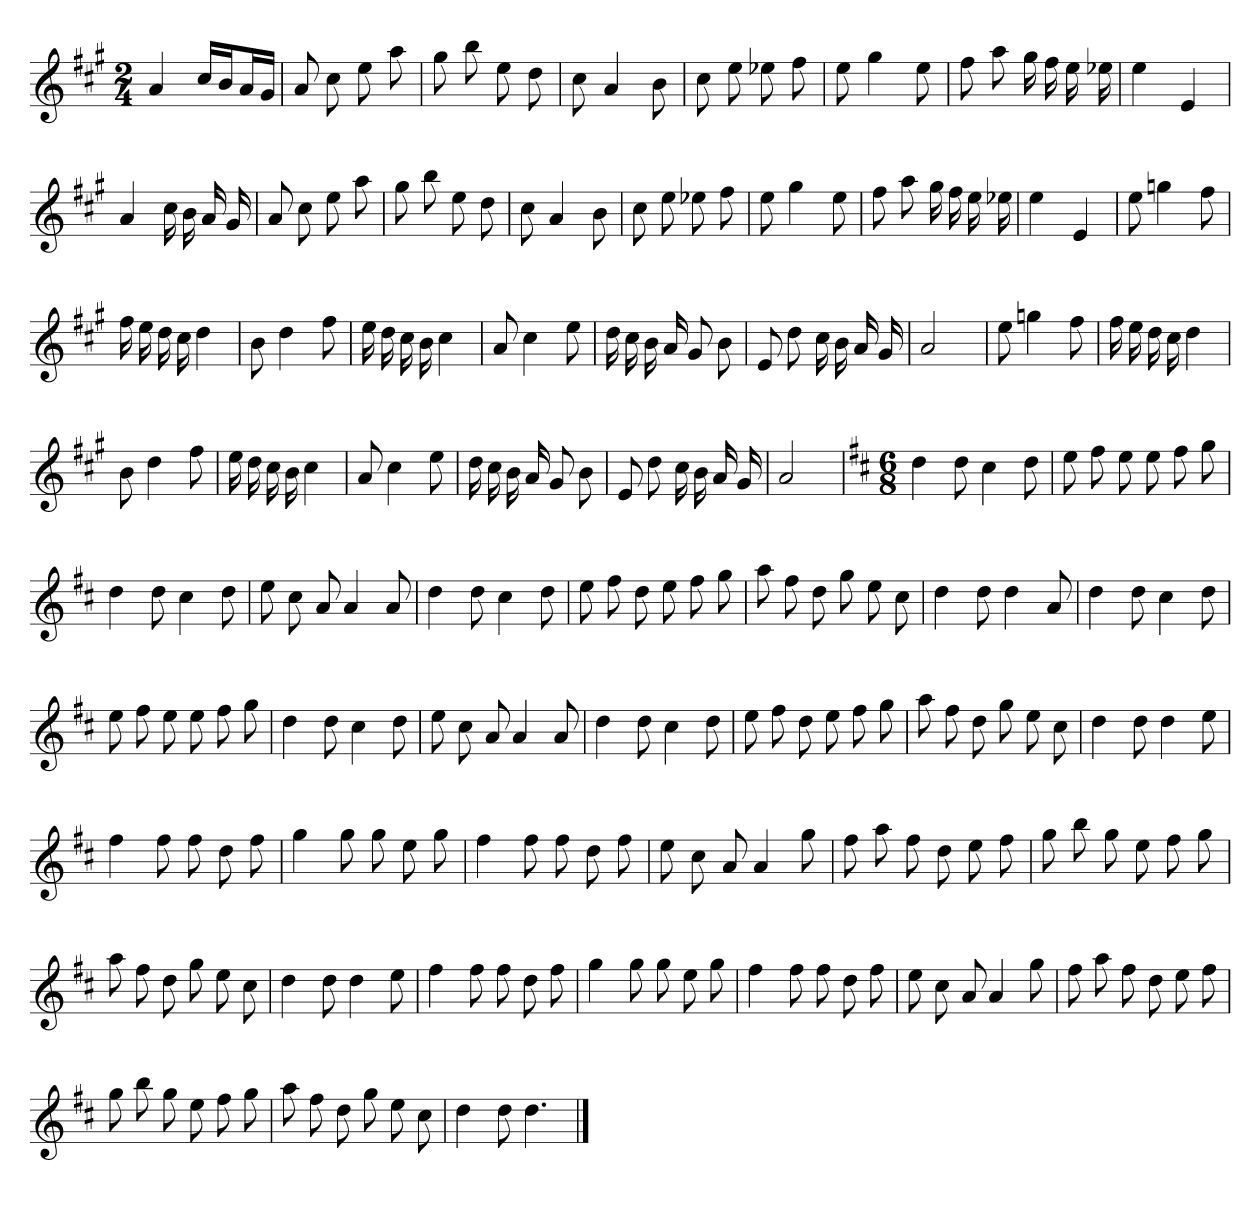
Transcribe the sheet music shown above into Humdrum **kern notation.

**kern
*part1
*staff1
*clefG2
*k[f#c#g#]
*A:
*M2/4
=
4a
16cc#/LL
16b/J
16a/L
16g#/JJ
=
8a
8cc#
8ee
8aa
=
8gg#
8bb
8ee
8dd
=
8cc#
4a
8b
=
8cc#
8ee
8ee-X
8ff#
=
8ee
4gg#
8ee
=
8ff#
8aa
16gg#
16ff#
16ee
16ee-X
=
4ee
4e
=
4a
16cc#
16b
16a
16g#
=
8a
8cc#
8ee
8aa
=
8gg#
8bb
8ee
8dd
=
8cc#
4a
8b
=
8cc#
8ee
8ee-X
8ff#
=
8ee
4gg#
8ee
=
8ff#
8aa
16gg#
16ff#
16ee
16ee-X
=
4ee
4e
=
8ee
4ggn
8ff#
=
16ff#
16ee
16dd
16cc#
4dd
=
8b
4dd
8ff#
=
16ee
16dd
16cc#
16b
4cc#
=
8a
4cc#
8ee
=
16dd
16cc#
16b
16a
8g#
8b
=
8e
8dd
16cc#
16b
16a
16g#
=
2a
=
8ee
4ggn
8ff#
=
16ff#
16ee
16dd
16cc#
4dd
=
8b
4dd
8ff#
=
16ee
16dd
16cc#
16b
4cc#
=
8a
4cc#
8ee
=
16dd
16cc#
16b
16a
8g#
8b
=
8e
8dd
16cc#
16b
16a
16g#
=
2a
=
*k[f#c#]
*D:
*M6/8
4dd
8dd
4cc#
8dd
=
8ee
8ff#
8ee
8ee
8ff#
8gg
=
4dd
8dd
4cc#
8dd
=
8ee
8cc#
8a
4a
8a
=
4dd
8dd
4cc#
8dd
=
8ee
8ff#
8dd
8ee
8ff#
8gg
=
8aa
8ff#
8dd
8gg
8ee
8cc#
=
4dd
8dd
4dd
8a
=
4dd
8dd
4cc#
8dd
=
8ee
8ff#
8ee
8ee
8ff#
8gg
=
4dd
8dd
4cc#
8dd
=
8ee
8cc#
8a
4a
8a
=
4dd
8dd
4cc#
8dd
=
8ee
8ff#
8dd
8ee
8ff#
8gg
=
8aa
8ff#
8dd
8gg
8ee
8cc#
=
4dd
8dd
4dd
8ee
=
4ff#
8ff#
8ff#
8dd
8ff#
=
4gg
8gg
8gg
8ee
8gg
=
4ff#
8ff#
8ff#
8dd
8ff#
=
8ee
8cc#
8a
4a
8gg
=
8ff#
8aa
8ff#
8dd
8ee
8ff#
=
8gg
8bb
8gg
8ee
8ff#
8gg
=
8aa
8ff#
8dd
8gg
8ee
8cc#
=
4dd
8dd
4dd
8ee
=
4ff#
8ff#
8ff#
8dd
8ff#
=
4gg
8gg
8gg
8ee
8gg
=
4ff#
8ff#
8ff#
8dd
8ff#
=
8ee
8cc#
8a
4a
8gg
=
8ff#
8aa
8ff#
8dd
8ee
8ff#
=
8gg
8bb
8gg
8ee
8ff#
8gg
=
8aa
8ff#
8dd
8gg
8ee
8cc#
=
4dd
8dd
4.dd
==
*-
